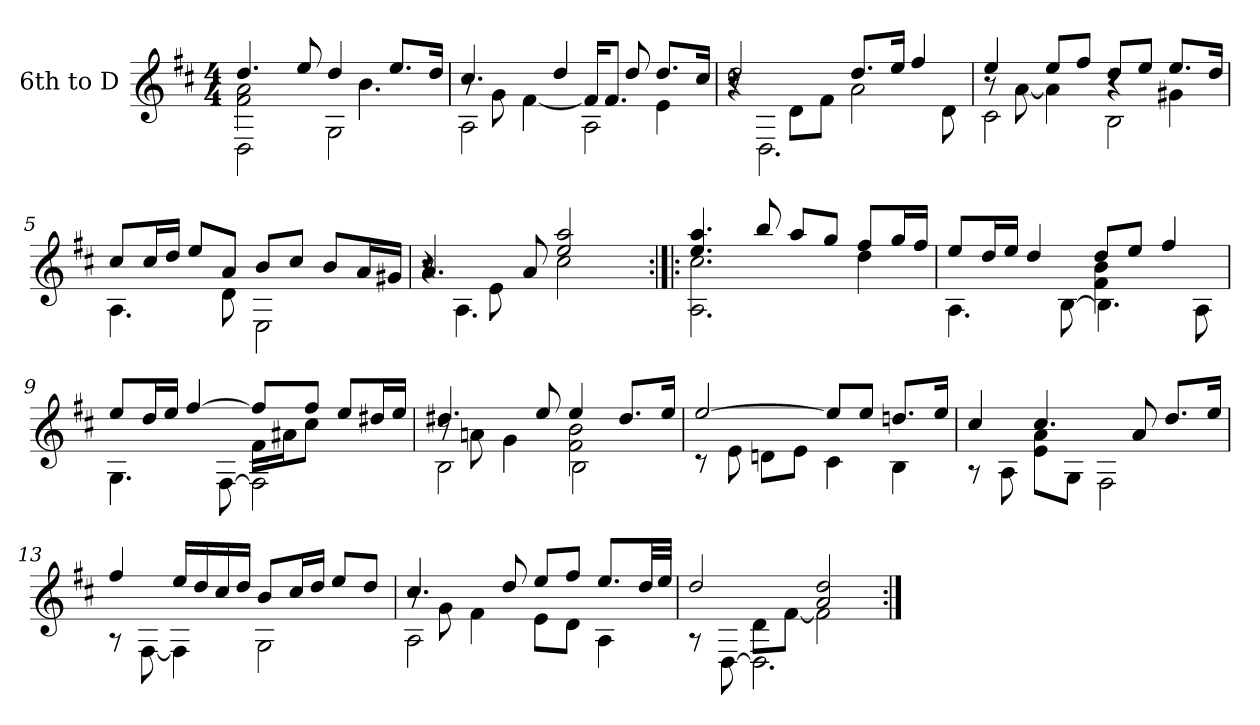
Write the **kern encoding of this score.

**kern
*part1
*staff1
*I"6th to D
!!LO:PB:g=z
*clefG2
*ITrd7c12
*k[f#c#]
*D:
*M4/4
*MM72
=1
*^
*	*^
4.di/	2F#i\ 2Ai	2DDi\
8ei/	.	.
4di/	8ryy	2GGi\
.	4.Bi\	.
8.ei/L	.	.
16di/Jk	.	.
=2	=2	=2
4.c#i/	8r	2AAi\
.	8Gi\	.
.	[4F#i\	.
4di/	.	.
.	16F#i/KL]	2AAi\
.	8.F#i/J	.
8di/	.	.
8.di/L	4Ei\	.
16c#i/Jk	.	.
=3	=3	=3
2di/	4r	8r
.	.	2.DDi\
.	8Di\L	.
.	8F#i\J	.
8.di/L	2Ai\	.
16ei/Jk	.	.
4f#i/	.	.
.	.	8Di\
!!LO:LB:g=z	!!	!!
=4	=4	=4
4ei/	8r	2C#i\
.	[8Ai\	.
8ei/L	4Ai\]	.
8f#i/J	.	.
8di/L	4r	2BBi\
8ei/J	.	.
8.ei/L	4G#Xi\	.
16di/Jk	.	.
*	*v	*v
=5	=5
8c#i/L	4.AAi\
16c#i/L	.
16di/JJ	.
8ei/L	.
8Ai/J	8Di\
8Bi/L	2EEi\
8c#i/J	.
8Bi/L	.
16Ai/L	.
16G#Xi/JJ	.
=6	=6
*	*^
4.Ai/	4r	8r
.	.	4.AAi\
.	8Ei\	.
8Ai/	2ryy	.
2ei/ 2ai	.	2c#i\
.	8ryy	.
*	*v	*v
!!LO:LB:g=z
=7:|!|:	=7:|!|:
4.ei/ 4.ai	2.AAi\ 2.c#i
8bi/	.
8ai/L	.
8gi/J	.
8f#i/L	4di\
16gi/L	.
16f#i/JJ	.
=8	=8
*	*^
8ei/L	4.AAi\	4.ryy
16di/L	.	.
16ei/JJ	.	.
4di/	.	.
.	8ryy	[8BBi\
8di/L	4F#i\ 4Bi	4.BBi\]
8ei/J	.	.
4f#i/	4ryy	.
.	.	8AAi\
=9	=9	=9
8ei/L	2ryy	4.GGi\
16di/L	.	.
16ei/JJ	.	.
[4f#i/	.	.
.	.	[8FF#i\
8f#i/L]	16F#i\LL	2FF#i\]
.	16A#Xi\J	.
8f#i/J	8c#i\J	.
8ei/L	4ryy	.
16d#Xi/L	.	.
16ei/JJ	.	.
!!LO:LB:g=z	!!	!!
=10	=10	=10
4.d#Xi/	8r	2BBi\
.	8Ani\	.
.	4Gi\	.
8ei/	.	.
4ei/	2F#i\ 2Bi	2BBi\
8.d#i/L	.	.
16ei/Jk	.	.
*	*v	*v
=11	=11
[2ei/	8r
.	8Ei\
.	8Dni\L
.	8Ei\J
8ei/L]	4C#i\
8ei/J	.
8.dni/L	4BBi\
16ei/Jk	.
=12	=12
4c#i/	8r
.	8AAi\
4.c#i/	8Ei\ 8AiL
.	8GGi\J
.	2FF#i\
8Ai/	.
8.di/L	.
16ei/Jk	.
!!LO:LB:g=z	!!
=13	=13
4f#i/	8r
.	[8FF#i\
16ei/LL	4FF#i\]
16di/	.
16c#i/	.
16di/JJ	.
8Bi/L	2GGi\
16c#i/L	.
16di/JJ	.
8ei/L	.
8di/J	.
=14	=14
*	*^
4.c#i/	8r	2AAi\
.	8Gi\	.
.	4F#i\	.
8di/	.	.
8ei/L	8Ei\L	2ryy
8f#i/J	8Di\J	.
8.ei/L	4AAi\	.
32di/LL	.	.
32ei/JJJ	.	.
=15	=15	=15
2di/	4ryy	8r
.	.	[8DDi\
.	8Di\L	2.DDi\]
.	[8F#i\J	.
2Ai/ 2di	2F#i\]	.
*v	*v	*v
=:|!
*-
